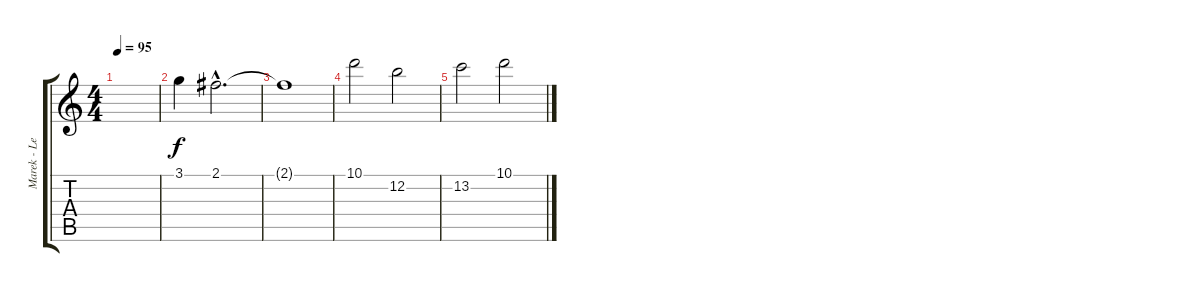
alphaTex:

\track ("Marek - Lead Guitar" "Marek - Le") {instrument overdrivenguitar}
\staff {score tabs}
\tuning (E4 B3 G3 D3 A2 E2) {hide}
\ts (4 4)
\tempo 95
\clef g2
\ks c
|
3.1.4 2.1{hac}.2{d} |
2.1{t}.1 |
10.1.2 12.2.2 |
13.2.2 10.1.2
